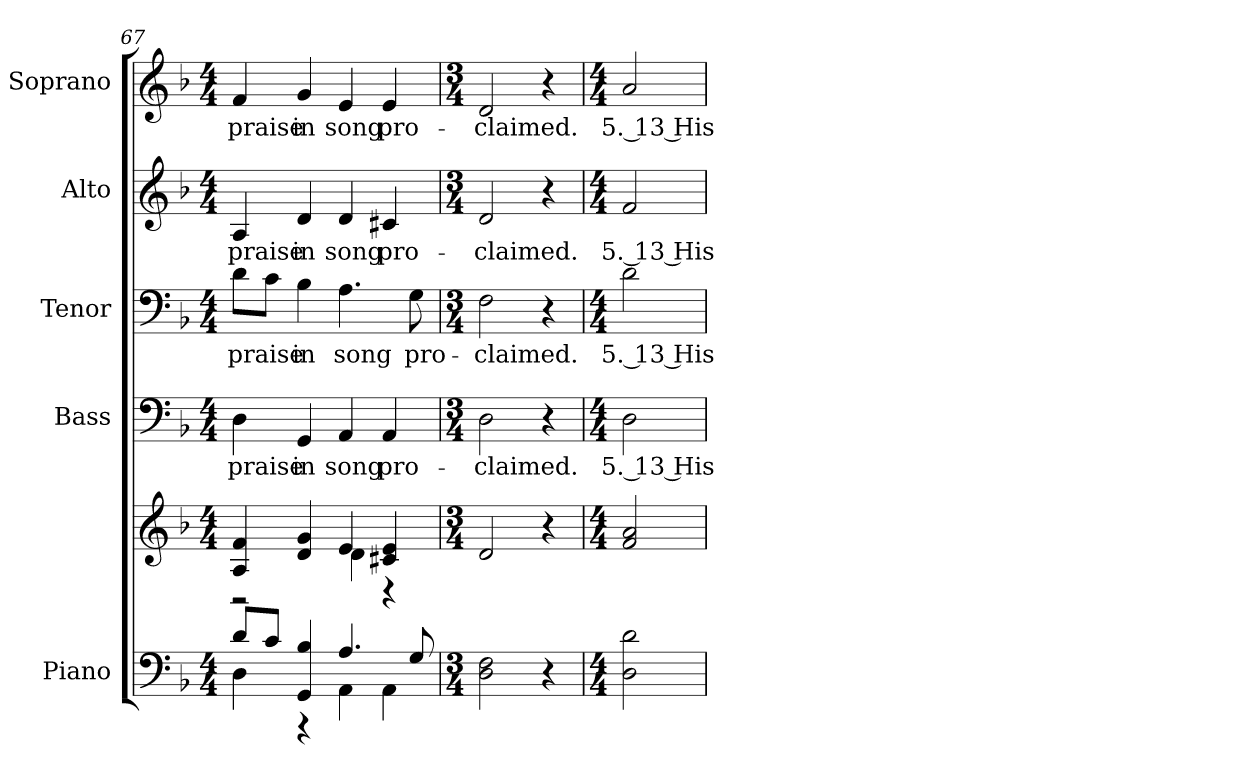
**kern	**kern	**kern	**text	**kern	**text	**kern	**text	**kern	**text
*part5	*part5	*part4	*part4	*part3	*part3	*part2	*part2	*part1	*part1
*staff6	*staff5	*staff4	*staff4	*staff3	*staff3	*staff2	*staff2	*staff1	*staff1
*I"Piano	*	*I"Bass	*	*I"Tenor	*	*I"Alto	*	*I"Soprano	*
*I'Pno.	*	*I'B.	*	*I'T.	*	*I'A.	*	*I'S.	*
*clefF4	*clefG2	*clefF4	*	*clefF4	*	*clefG2	*	*clefG2	*
*k[b-]	*k[b-]	*k[b-]	*	*k[b-]	*	*k[b-]	*	*k[b-]	*
*F:	*F:	*F:	*	*F:	*	*F:	*	*F:	*
*M4/4	*M4/4	*M4/4	*	*M4/4	*	*M4/4	*	*M4/4	*
=67	=67	=67	=67	=67	=67	=67	=67	=67	=67
*^	*^	*	*	*	*	*	*	*	*
!	!	!	!	!	!LO:LY:b:color=#000000	!	!	!	!	!	!
!	!	!	!	!	!	!	!LO:LY:b:color=#000000	!	!	!	!
!	!	!	!	!	!	!	!	!	!LO:LY:b:color=#000000	!	!
!	!	!	!	!	!	!	!	!	!	!	!LO:LY:b:color=#000000
8di/L	4Di\	4Ai/ 4fi	2r	4Di\	praise	8di\L	praise	4Ai/	praise	4fi/	praise
8ci/J	.	.	.	.	.	8ci\J	.	.	.	.	.
!	!	!	!	!	!LO:LY:b:color=#000000	!	!	!	!	!	!
!	!	!	!	!	!	!	!LO:LY:b:color=#000000	!	!	!	!
!	!	!	!	!	!	!	!	!	!LO:LY:b:color=#000000	!	!
!	!	!	!	!	!	!	!	!	!	!	!LO:LY:b:color=#000000
4GGi/ 4B-i	4r	4di/ 4gi	.	4GGi/	in	4B-i\	in	4di/	in	4gi/	in
!	!	!	!	!	!LO:LY:b:color=#000000	!	!	!	!	!	!
!	!	!	!	!	!	!	!LO:LY:b:color=#000000	!	!	!	!
!	!	!	!	!	!	!	!	!	!LO:LY:b:color=#000000	!	!
!	!	!	!	!	!	!	!	!	!	!	!LO:LY:b:color=#000000
4.Ai/	4AAi\	4ei/	4di\	4AAi/	song	4.Ai\	song	4di/	song	4ei/	song
!	!	!	!	!	!LO:LY:b:color=#000000	!	!	!	!	!	!
!	!	!	!	!	!	!	!	!	!LO:LY:b:color=#000000	!	!
!	!	!	!	!	!	!	!	!	!	!	!LO:LY:b:color=#000000
.	4AAi\	4c#Xi/ 4ei	4r	4AAi/	pro-	.	.	4c#Xi/	pro-	4ei/	pro-
!	!	!	!	!	!	!	!LO:LY:b:color=#000000	!	!	!	!
8Gi/	.	.	.	.	.	8Gi\	pro-	.	.	.	.
*v	*v	*	*	*	*	*	*	*	*	*	*
*	*v	*v	*	*	*	*	*	*	*	*
=68	=68	=68	=68	=68	=68	=68	=68	=68	=68
*M3/4	*M3/4	*M3/4	*	*M3/4	*	*M3/4	*	*M3/4	*
!	!	!	!LO:LY:b:color=#000000	!	!	!	!	!	!
!	!	!	!	!	!LO:LY:b:color=#000000	!	!	!	!
!	!	!	!	!	!	!	!LO:LY:b:color=#000000	!	!
!	!	!	!	!	!	!	!	!	!LO:LY:b:color=#000000
2Di\ 2Fi	2di/	2Di\	-claimed.	2Fi\	-claimed.	2di/	-claimed.	2di/	-claimed.
4r	4r	4r	.	4r	.	4r	.	4r	.
=69	=69	=69	=69	=69	=69	=69	=69	=69	=69
*M4/4	*M4/4	*M4/4	*	*M4/4	*	*M4/4	*	*M4/4	*
!	!	!	!LO:LY:b:color=#000000	!	!	!	!	!	!
!	!	!	!	!	!LO:LY:b:color=#000000	!	!	!	!
!	!	!	!	!	!	!	!LO:LY:b:color=#000000	!	!
!	!	!	!	!	!	!	!	!	!LO:LY:b:color=#000000
2Di\ 2di	2fi/ 2ai	2Di\	5. 13 His	2di\	5. 13 His	2fi/	5. 13 His	2ai/	5. 13 His
=	=	=	=	=	=	=	=	=	=
*-	*-	*-	*-	*-	*-	*-	*-	*-	*-
